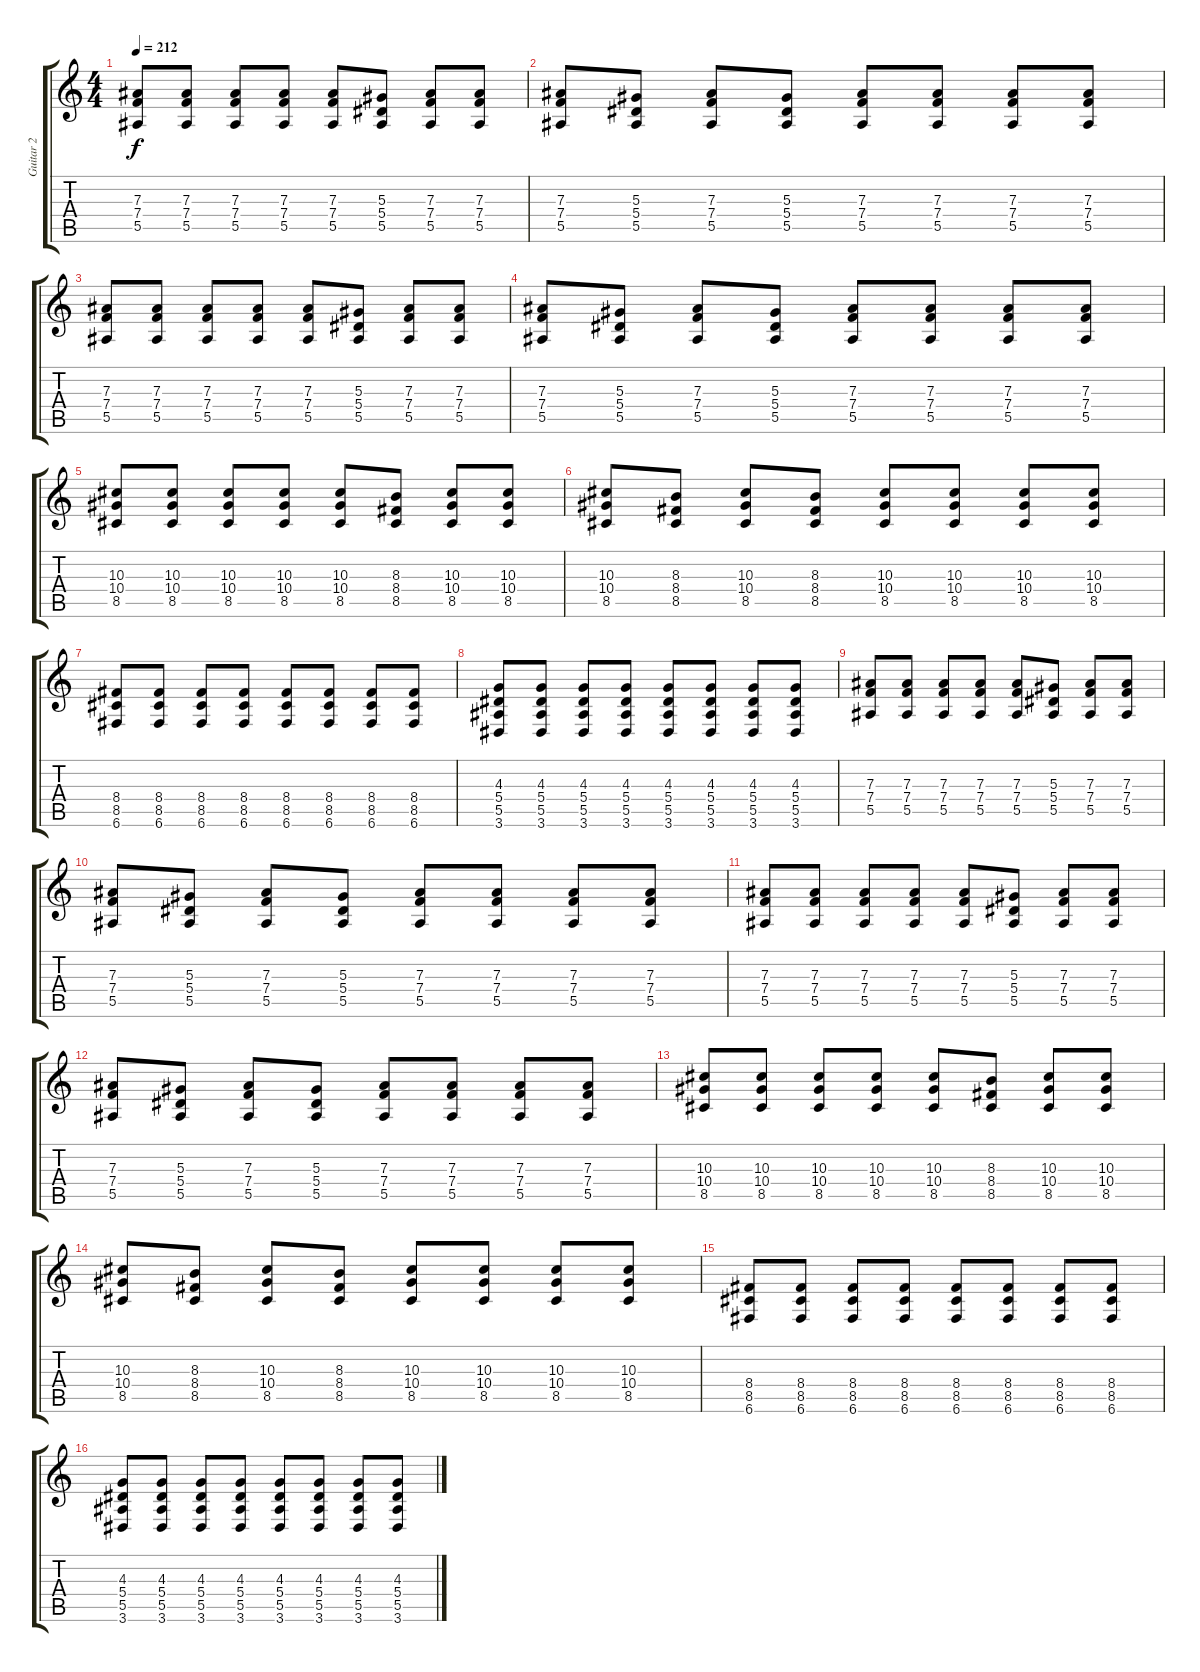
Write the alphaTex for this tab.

\track ("Guitar 2" "Guitar 2") {instrument overdrivenguitar}
\staff {score tabs}
\tuning (C4 G3 Eb3 Bb2 F2 C2) {hide}
\ts (4 4)
\tempo 212
\clef g2
\ks c
(7.3 7.4 5.5).8{dy f} (7.3 7.4 5.5).8 (7.3 7.4 5.5).8 (7.3 7.4 5.5).8 (7.3 7.4 5.5).8 (5.3 5.4 5.5).8 (7.3 7.4 5.5).8 (7.3 7.4 5.5).8 |
(7.3 7.4 5.5).8 (5.3 5.4 5.5).8 (7.3 7.4 5.5).8 (5.3 5.4 5.5).8 (7.3 7.4 5.5).8 (7.3 7.4 5.5).8 (7.3 7.4 5.5).8 (7.3 7.4 5.5).8 |
(7.3 7.4 5.5).8 (7.3 7.4 5.5).8 (7.3 7.4 5.5).8 (7.3 7.4 5.5).8 (7.3 7.4 5.5).8 (5.3 5.4 5.5).8 (7.3 7.4 5.5).8 (7.3 7.4 5.5).8 |
(7.3 7.4 5.5).8 (5.3 5.4 5.5).8 (7.3 7.4 5.5).8 (5.3 5.4 5.5).8 (7.3 7.4 5.5).8 (7.3 7.4 5.5).8 (7.3 7.4 5.5).8 (7.3 7.4 5.5).8 |
(10.3 10.4 8.5).8 (10.3 10.4 8.5).8 (10.3 10.4 8.5).8 (10.3 10.4 8.5).8 (10.3 10.4 8.5).8 (8.3 8.4 8.5).8 (10.3 10.4 8.5).8 (10.3 10.4 8.5).8 |
(10.3 10.4 8.5).8 (8.3 8.4 8.5).8 (10.3 10.4 8.5).8 (8.3 8.4 8.5).8 (10.3 10.4 8.5).8 (10.3 10.4 8.5).8 (10.3 10.4 8.5).8 (10.3 10.4 8.5).8 |
(8.4 8.5 6.6).8 (8.4 8.5 6.6).8 (8.4 8.5 6.6).8 (8.4 8.5 6.6).8 (8.4 8.5 6.6).8 (8.4 8.5 6.6).8 (8.4 8.5 6.6).8 (8.4 8.5 6.6).8 |
(4.3 5.4 5.5 3.6).8 (4.3 5.4 5.5 3.6).8 (4.3 5.4 5.5 3.6).8 (4.3 5.4 5.5 3.6).8 (4.3 5.4 5.5 3.6).8 (4.3 5.4 5.5 3.6).8 (4.3 5.4 5.5 3.6).8 (4.3 5.4 5.5 3.6).8 |
(7.3 7.4 5.5).8 (7.3 7.4 5.5).8 (7.3 7.4 5.5).8 (7.3 7.4 5.5).8 (7.3 7.4 5.5).8 (5.3 5.4 5.5).8 (7.3 7.4 5.5).8 (7.3 7.4 5.5).8 |
(7.3 7.4 5.5).8 (5.3 5.4 5.5).8 (7.3 7.4 5.5).8 (5.3 5.4 5.5).8 (7.3 7.4 5.5).8 (7.3 7.4 5.5).8 (7.3 7.4 5.5).8 (7.3 7.4 5.5).8 |
(7.3 7.4 5.5).8 (7.3 7.4 5.5).8 (7.3 7.4 5.5).8 (7.3 7.4 5.5).8 (7.3 7.4 5.5).8 (5.3 5.4 5.5).8 (7.3 7.4 5.5).8 (7.3 7.4 5.5).8 |
(7.3 7.4 5.5).8 (5.3 5.4 5.5).8 (7.3 7.4 5.5).8 (5.3 5.4 5.5).8 (7.3 7.4 5.5).8 (7.3 7.4 5.5).8 (7.3 7.4 5.5).8 (7.3 7.4 5.5).8 |
(10.3 10.4 8.5).8 (10.3 10.4 8.5).8 (10.3 10.4 8.5).8 (10.3 10.4 8.5).8 (10.3 10.4 8.5).8 (8.3 8.4 8.5).8 (10.3 10.4 8.5).8 (10.3 10.4 8.5).8 |
(10.3 10.4 8.5).8 (8.3 8.4 8.5).8 (10.3 10.4 8.5).8 (8.3 8.4 8.5).8 (10.3 10.4 8.5).8 (10.3 10.4 8.5).8 (10.3 10.4 8.5).8 (10.3 10.4 8.5).8 |
(8.4 8.5 6.6).8 (8.4 8.5 6.6).8 (8.4 8.5 6.6).8 (8.4 8.5 6.6).8 (8.4 8.5 6.6).8 (8.4 8.5 6.6).8 (8.4 8.5 6.6).8 (8.4 8.5 6.6).8 |
(4.3 5.4 5.5 3.6).8 (4.3 5.4 5.5 3.6).8 (4.3 5.4 5.5 3.6).8 (4.3 5.4 5.5 3.6).8 (4.3 5.4 5.5 3.6).8 (4.3 5.4 5.5 3.6).8 (4.3 5.4 5.5 3.6).8 (4.3 5.4 5.5 3.6).8
